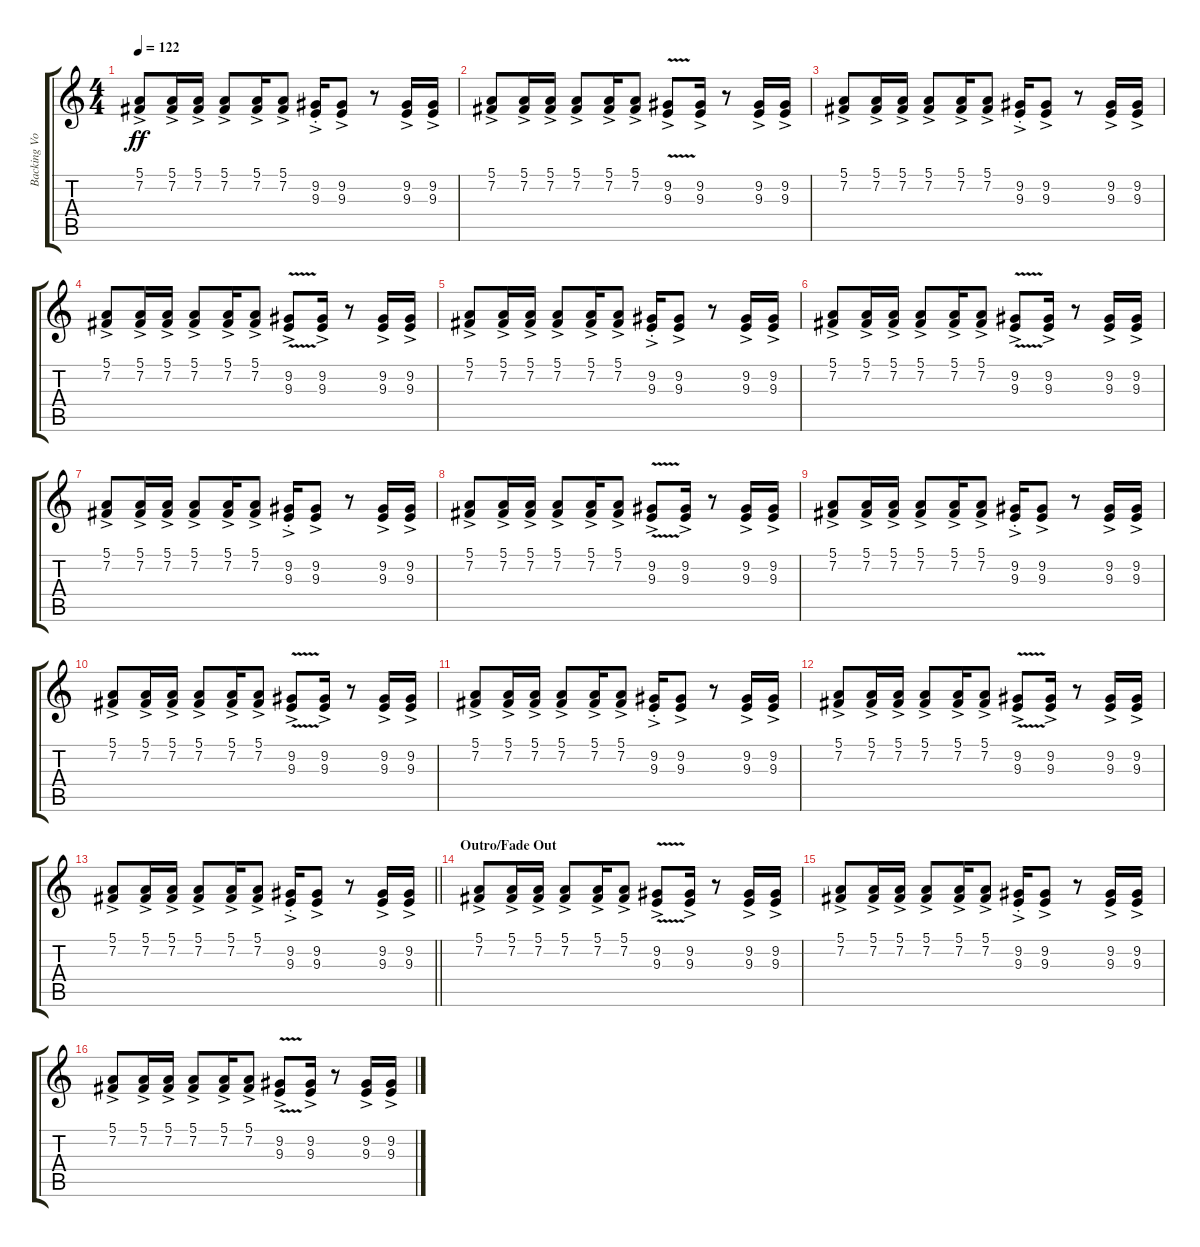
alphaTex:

\track ("Backing Vocals" "Backing Vo") {instrument choiraahs bank 255}
\staff {score tabs}
\tuning (E4 B3 G3 D3 A2 E2) {hide}
\ts (4 4)
\tempo 122
\clef g2
\ks c
(5.1{ac} 7.2{ac}).8{dy ff} (5.1{ac} 7.2{ac}).16 (5.1{ac} 7.2{ac}).16 (5.1{ac} 7.2{ac}).8 (5.1{ac} 7.2{ac}).16 (5.1{ac} 7.2{ac}).8 (9.2{ac st} 9.3{ac st}).16 (9.2{ac} 9.3{ac}).8 r.8 (9.2{ac} 9.3{ac}).16 (9.2{ac} 9.3{ac}).16 |
(5.1{ac} 7.2{ac}).8 (5.1{ac} 7.2{ac}).16 (5.1{ac} 7.2{ac}).16 (5.1{ac} 7.2{ac}).8 (5.1{ac} 7.2{ac}).16 (5.1{ac} 7.2{ac}).8 (9.2{v ac} 9.3{v ac}).8 (9.2{ac} 9.3{ac}).16 r.8 (9.2{ac} 9.3{ac}).16 (9.2{ac} 9.3{ac}).16 |
(5.1{ac} 7.2{ac}).8 (5.1{ac} 7.2{ac}).16 (5.1{ac} 7.2{ac}).16 (5.1{ac} 7.2{ac}).8 (5.1{ac} 7.2{ac}).16 (5.1{ac} 7.2{ac}).8 (9.2{ac st} 9.3{ac st}).16 (9.2{ac} 9.3{ac}).8 r.8 (9.2{ac} 9.3{ac}).16 (9.2{ac} 9.3{ac}).16 |
(5.1{ac} 7.2{ac}).8 (5.1{ac} 7.2{ac}).16 (5.1{ac} 7.2{ac}).16 (5.1{ac} 7.2{ac}).8 (5.1{ac} 7.2{ac}).16 (5.1{ac} 7.2{ac}).8 (9.2{v ac} 9.3{v ac}).8 (9.2{ac} 9.3{ac}).16 r.8 (9.2{ac} 9.3{ac}).16 (9.2{ac} 9.3{ac}).16 |
(5.1{ac} 7.2{ac}).8 (5.1{ac} 7.2{ac}).16 (5.1{ac} 7.2{ac}).16 (5.1{ac} 7.2{ac}).8 (5.1{ac} 7.2{ac}).16 (5.1{ac} 7.2{ac}).8 (9.2{ac st} 9.3{ac st}).16 (9.2{ac} 9.3{ac}).8 r.8 (9.2{ac} 9.3{ac}).16 (9.2{ac} 9.3{ac}).16 |
(5.1{ac} 7.2{ac}).8 (5.1{ac} 7.2{ac}).16 (5.1{ac} 7.2{ac}).16 (5.1{ac} 7.2{ac}).8 (5.1{ac} 7.2{ac}).16 (5.1{ac} 7.2{ac}).8 (9.2{v ac} 9.3{v ac}).8 (9.2{ac} 9.3{ac}).16 r.8 (9.2{ac} 9.3{ac}).16 (9.2{ac} 9.3{ac}).16 |
(5.1{ac} 7.2{ac}).8 (5.1{ac} 7.2{ac}).16 (5.1{ac} 7.2{ac}).16 (5.1{ac} 7.2{ac}).8 (5.1{ac} 7.2{ac}).16 (5.1{ac} 7.2{ac}).8 (9.2{ac st} 9.3{ac st}).16 (9.2{ac} 9.3{ac}).8 r.8 (9.2{ac} 9.3{ac}).16 (9.2{ac} 9.3{ac}).16 |
(5.1{ac} 7.2{ac}).8 (5.1{ac} 7.2{ac}).16 (5.1{ac} 7.2{ac}).16 (5.1{ac} 7.2{ac}).8 (5.1{ac} 7.2{ac}).16 (5.1{ac} 7.2{ac}).8 (9.2{v ac} 9.3{v ac}).8 (9.2{ac} 9.3{ac}).16 r.8 (9.2{ac} 9.3{ac}).16 (9.2{ac} 9.3{ac}).16 |
(5.1{ac} 7.2{ac}).8 (5.1{ac} 7.2{ac}).16 (5.1{ac} 7.2{ac}).16 (5.1{ac} 7.2{ac}).8 (5.1{ac} 7.2{ac}).16 (5.1{ac} 7.2{ac}).8 (9.2{ac st} 9.3{ac st}).16 (9.2{ac} 9.3{ac}).8 r.8 (9.2{ac} 9.3{ac}).16 (9.2{ac} 9.3{ac}).16 |
(5.1{ac} 7.2{ac}).8 (5.1{ac} 7.2{ac}).16 (5.1{ac} 7.2{ac}).16 (5.1{ac} 7.2{ac}).8 (5.1{ac} 7.2{ac}).16 (5.1{ac} 7.2{ac}).8 (9.2{v ac} 9.3{v ac}).8 (9.2{ac} 9.3{ac}).16 r.8 (9.2{ac} 9.3{ac}).16 (9.2{ac} 9.3{ac}).16 |
(5.1{ac} 7.2{ac}).8 (5.1{ac} 7.2{ac}).16 (5.1{ac} 7.2{ac}).16 (5.1{ac} 7.2{ac}).8 (5.1{ac} 7.2{ac}).16 (5.1{ac} 7.2{ac}).8 (9.2{ac st} 9.3{ac st}).16 (9.2{ac} 9.3{ac}).8 r.8 (9.2{ac} 9.3{ac}).16 (9.2{ac} 9.3{ac}).16 |
(5.1{ac} 7.2{ac}).8 (5.1{ac} 7.2{ac}).16 (5.1{ac} 7.2{ac}).16 (5.1{ac} 7.2{ac}).8 (5.1{ac} 7.2{ac}).16 (5.1{ac} 7.2{ac}).8 (9.2{v ac} 9.3{v ac}).8 (9.2{ac} 9.3{ac}).16 r.8 (9.2{ac} 9.3{ac}).16 (9.2{ac} 9.3{ac}).16 |
\barLineRight lightlight
(5.1{ac} 7.2{ac}).8 (5.1{ac} 7.2{ac}).16 (5.1{ac} 7.2{ac}).16 (5.1{ac} 7.2{ac}).8 (5.1{ac} 7.2{ac}).16 (5.1{ac} 7.2{ac}).8 (9.2{ac st} 9.3{ac st}).16 (9.2{ac} 9.3{ac}).8 r.8 (9.2{ac} 9.3{ac}).16 (9.2{ac} 9.3{ac}).16 |
\section ("" "Outro/Fade Out")
(5.1{ac} 7.2{ac}).8 (5.1{ac} 7.2{ac}).16 (5.1{ac} 7.2{ac}).16 (5.1{ac} 7.2{ac}).8 (5.1{ac} 7.2{ac}).16 (5.1{ac} 7.2{ac}).8 (9.2{v ac} 9.3{v ac}).8 (9.2{ac} 9.3{ac}).16 r.8 (9.2{ac} 9.3{ac}).16 (9.2{ac} 9.3{ac}).16 |
(5.1{ac} 7.2{ac}).8 (5.1{ac} 7.2{ac}).16 (5.1{ac} 7.2{ac}).16 (5.1{ac} 7.2{ac}).8 (5.1{ac} 7.2{ac}).16 (5.1{ac} 7.2{ac}).8 (9.2{ac st} 9.3{ac st}).16 (9.2{ac} 9.3{ac}).8 r.8 (9.2{ac} 9.3{ac}).16 (9.2{ac} 9.3{ac}).16 |
(5.1{ac} 7.2{ac}).8 (5.1{ac} 7.2{ac}).16 (5.1{ac} 7.2{ac}).16 (5.1{ac} 7.2{ac}).8 (5.1{ac} 7.2{ac}).16 (5.1{ac} 7.2{ac}).8 (9.2{v ac} 9.3{v ac}).8 (9.2{ac} 9.3{ac}).16 r.8 (9.2{ac} 9.3{ac}).16 (9.2{ac} 9.3{ac}).16
